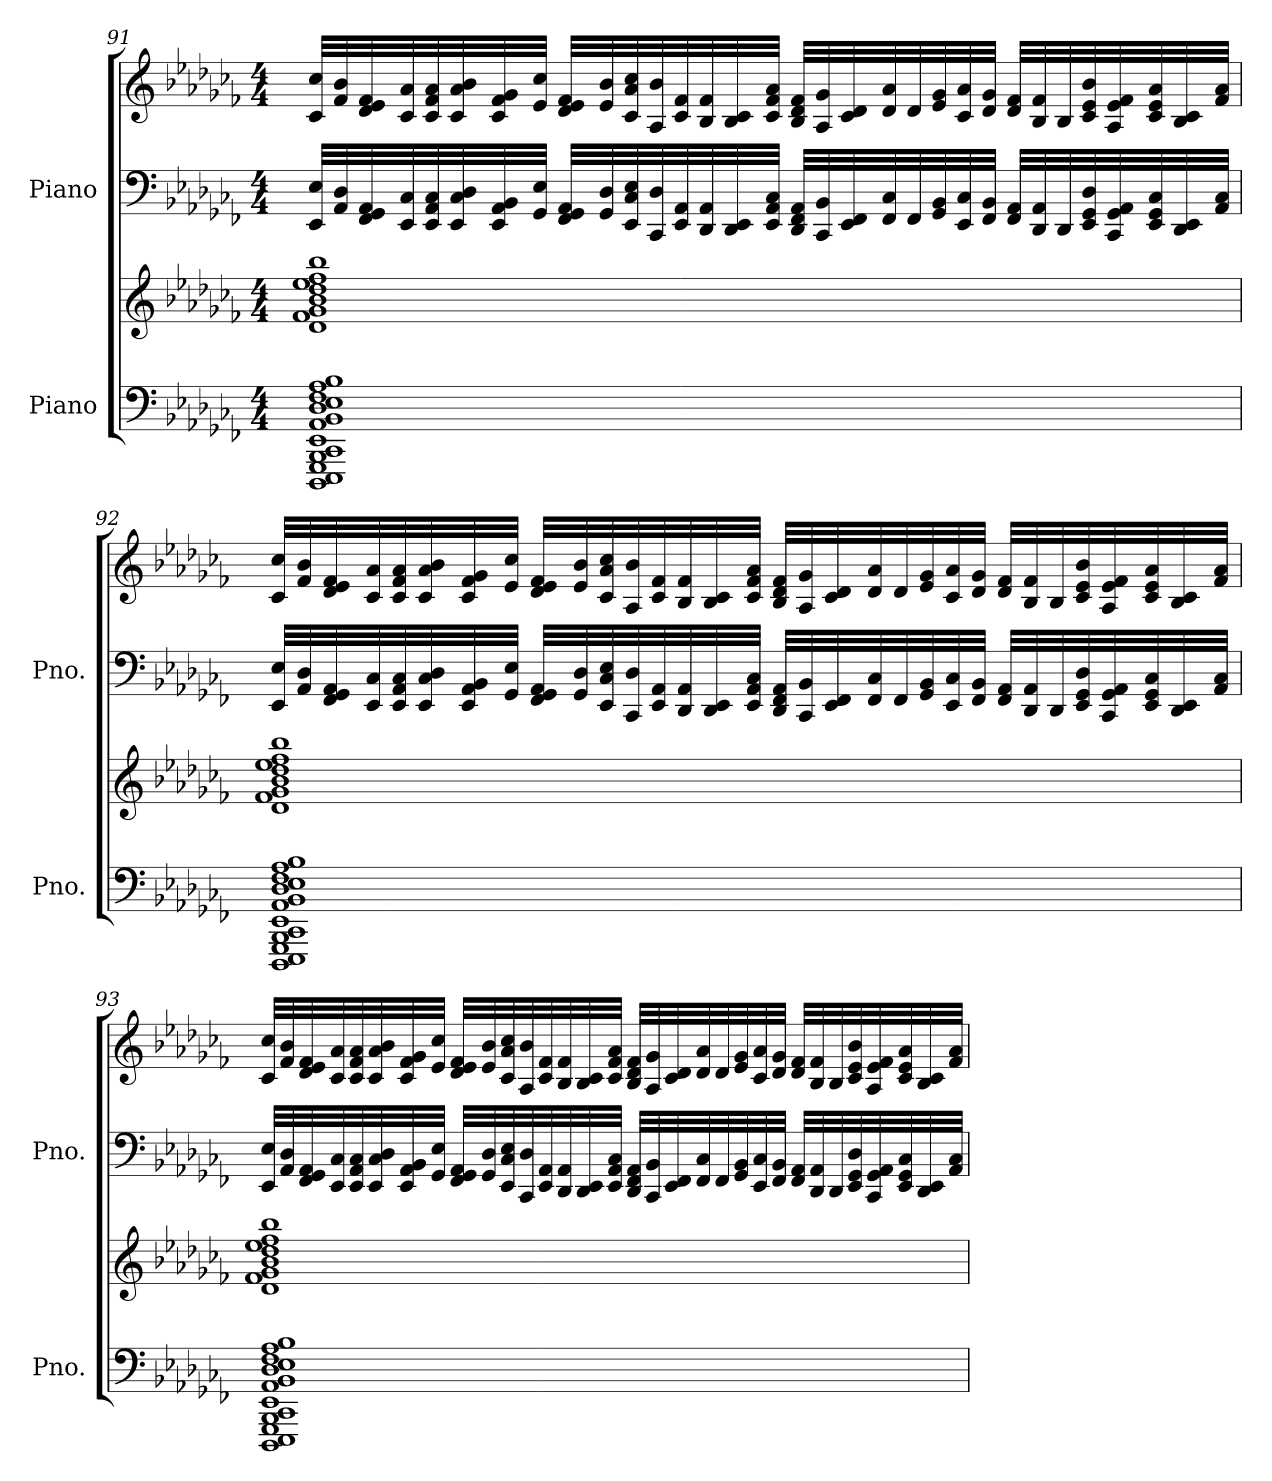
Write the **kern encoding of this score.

**kern	**kern	**kern	**kern
*part2	*part2	*part1	*part1
*staff4	*staff3	*staff2	*staff1
*I"Piano	*	*I"Piano	*
*I'Pno.	*	*I'Pno.	*
!!LO:LB:g=z
*clefF4	*clefG2	*clefF4	*clefG2
*ITrd14c24	*ITrd14c24	*ITrd-21c-36	*ITrd-21c-36
*k[b-e-a-d-g-c-f-]	*k[b-e-a-d-g-c-f-]	*k[b-e-a-d-g-c-f-]	*k[b-e-a-d-g-c-f-]
*M4/4	*M4/4	*M4/4	*M4/4
=91	=91	=91	=91
1DDDDD- 1EEEEE- 1GGGGG- 1BBBBB- 1CCCC- 1EEEE- 1AAAA- 1BBBB- 1DDD- 1EEE- 1FFF- 1AAA- 1BBB-	1DD- 1FF- 1GG- 1BB- 1D- 1E- 1F- 1B-	32ee-/ 32eee-/LLL	32cccc-/ 32ccccc-/LLL
.	.	32aa-/ 32ddd-/	32ffff-/ 32bbbb-/
.	.	32ff-/ 32gg-/ 32aa-/	32dddd-/ 32eeee-/ 32ffff-/
.	.	32ee-/ 32ccc-/	32cccc-/ 32aaaa-/
.	.	32ee-/ 32aa-/ 32ccc-/	32cccc-/ 32ffff-/ 32aaaa-/
.	.	32ee-/ 32ccc-/ 32ddd-/	32cccc-/ 32aaaa-/ 32bbbb-/
.	.	32ee-/ 32aa-/ 32bb-/	32cccc-/ 32ffff-/ 32gggg-/
.	.	32gg-/ 32eee-/JJJ	32eeee-/ 32ccccc-/JJJ
.	.	32ff-/ 32gg-/ 32aa-/LLL	32dddd-/ 32eeee-/ 32ffff-/LLL
.	.	32gg-/ 32ddd-/	32eeee-/ 32bbbb-/
.	.	32ee-/ 32ccc-/ 32eee-/	32cccc-/ 32aaaa-/ 32ccccc-/
.	.	32cc-/ 32ddd-/	32aaa-/ 32bbbb-/
.	.	32ee-/ 32aa-/	32cccc-/ 32ffff-/
.	.	32dd-/ 32aa-/	32bbb-/ 32ffff-/
.	.	32dd-/ 32ee-/	32bbb-/ 32cccc-/
.	.	32ee-/ 32aa-/ 32ccc-/JJJ	32cccc-/ 32ffff-/ 32aaaa-/JJJ
.	.	32dd-/ 32ff-/ 32aa-/LLL	32bbb-/ 32dddd-/ 32ffff-/LLL
.	.	32cc-/ 32bb-/	32aaa-/ 32gggg-/
.	.	32ee-/ 32ff-/	32cccc-/ 32dddd-/
.	.	32ff-/ 32ccc-/	32dddd-/ 32aaaa-/
.	.	32ff-/	32dddd-/
.	.	32gg-/ 32bb-/	32eeee-/ 32gggg-/
.	.	32ee-/ 32ccc-/	32cccc-/ 32aaaa-/
.	.	32ff-/ 32bb-/JJJ	32dddd-/ 32gggg-/JJJ
.	.	32ff-/ 32aa-/LLL	32dddd-/ 32ffff-/LLL
.	.	32dd-/ 32aa-/	32bbb-/ 32ffff-/
.	.	32dd-/	32bbb-/
.	.	32ee-/ 32gg-/ 32ddd-/	32cccc-/ 32eeee-/ 32bbbb-/
.	.	32cc-/ 32gg-/ 32aa-/	32aaa-/ 32eeee-/ 32ffff-/
.	.	32ee-/ 32gg-/ 32ccc-/	32cccc-/ 32eeee-/ 32aaaa-/
.	.	32dd-/ 32ee-/	32bbb-/ 32cccc-/
.	.	32aa-/ 32ccc-/JJJ	32ffff-/ 32aaaa-/JJJ
!!LO:LB:g=z
=92	=92	=92	=92
1DDDDD- 1EEEEE- 1GGGGG- 1BBBBB- 1CCCC- 1EEEE- 1AAAA- 1BBBB- 1DDD- 1EEE- 1FFF- 1AAA- 1BBB-	1DD- 1FF- 1GG- 1BB- 1D- 1E- 1F- 1B-	32ee-/ 32eee-/LLL	32cccc-/ 32ccccc-/LLL
.	.	32aa-/ 32ddd-/	32ffff-/ 32bbbb-/
.	.	32ff-/ 32gg-/ 32aa-/	32dddd-/ 32eeee-/ 32ffff-/
.	.	32ee-/ 32ccc-/	32cccc-/ 32aaaa-/
.	.	32ee-/ 32aa-/ 32ccc-/	32cccc-/ 32ffff-/ 32aaaa-/
.	.	32ee-/ 32ccc-/ 32ddd-/	32cccc-/ 32aaaa-/ 32bbbb-/
.	.	32ee-/ 32aa-/ 32bb-/	32cccc-/ 32ffff-/ 32gggg-/
.	.	32gg-/ 32eee-/JJJ	32eeee-/ 32ccccc-/JJJ
.	.	32ff-/ 32gg-/ 32aa-/LLL	32dddd-/ 32eeee-/ 32ffff-/LLL
.	.	32gg-/ 32ddd-/	32eeee-/ 32bbbb-/
.	.	32ee-/ 32ccc-/ 32eee-/	32cccc-/ 32aaaa-/ 32ccccc-/
.	.	32cc-/ 32ddd-/	32aaa-/ 32bbbb-/
.	.	32ee-/ 32aa-/	32cccc-/ 32ffff-/
.	.	32dd-/ 32aa-/	32bbb-/ 32ffff-/
.	.	32dd-/ 32ee-/	32bbb-/ 32cccc-/
.	.	32ee-/ 32aa-/ 32ccc-/JJJ	32cccc-/ 32ffff-/ 32aaaa-/JJJ
.	.	32dd-/ 32ff-/ 32aa-/LLL	32bbb-/ 32dddd-/ 32ffff-/LLL
.	.	32cc-/ 32bb-/	32aaa-/ 32gggg-/
.	.	32ee-/ 32ff-/	32cccc-/ 32dddd-/
.	.	32ff-/ 32ccc-/	32dddd-/ 32aaaa-/
.	.	32ff-/	32dddd-/
.	.	32gg-/ 32bb-/	32eeee-/ 32gggg-/
.	.	32ee-/ 32ccc-/	32cccc-/ 32aaaa-/
.	.	32ff-/ 32bb-/JJJ	32dddd-/ 32gggg-/JJJ
.	.	32ff-/ 32aa-/LLL	32dddd-/ 32ffff-/LLL
.	.	32dd-/ 32aa-/	32bbb-/ 32ffff-/
.	.	32dd-/	32bbb-/
.	.	32ee-/ 32gg-/ 32ddd-/	32cccc-/ 32eeee-/ 32bbbb-/
.	.	32cc-/ 32gg-/ 32aa-/	32aaa-/ 32eeee-/ 32ffff-/
.	.	32ee-/ 32gg-/ 32ccc-/	32cccc-/ 32eeee-/ 32aaaa-/
.	.	32dd-/ 32ee-/	32bbb-/ 32cccc-/
.	.	32aa-/ 32ccc-/JJJ	32ffff-/ 32aaaa-/JJJ
!!LO:PB:g=z
=93	=93	=93	=93
1DDDDD- 1EEEEE- 1GGGGG- 1BBBBB- 1CCCC- 1EEEE- 1AAAA- 1BBBB- 1DDD- 1EEE- 1FFF- 1AAA- 1BBB-	1DD- 1FF- 1GG- 1BB- 1D- 1E- 1F- 1B-	32ee-/ 32eee-/LLL	32cccc-/ 32ccccc-/LLL
.	.	32aa-/ 32ddd-/	32ffff-/ 32bbbb-/
.	.	32ff-/ 32gg-/ 32aa-/	32dddd-/ 32eeee-/ 32ffff-/
.	.	32ee-/ 32ccc-/	32cccc-/ 32aaaa-/
.	.	32ee-/ 32aa-/ 32ccc-/	32cccc-/ 32ffff-/ 32aaaa-/
.	.	32ee-/ 32ccc-/ 32ddd-/	32cccc-/ 32aaaa-/ 32bbbb-/
.	.	32ee-/ 32aa-/ 32bb-/	32cccc-/ 32ffff-/ 32gggg-/
.	.	32gg-/ 32eee-/JJJ	32eeee-/ 32ccccc-/JJJ
.	.	32ff-/ 32gg-/ 32aa-/LLL	32dddd-/ 32eeee-/ 32ffff-/LLL
.	.	32gg-/ 32ddd-/	32eeee-/ 32bbbb-/
.	.	32ee-/ 32ccc-/ 32eee-/	32cccc-/ 32aaaa-/ 32ccccc-/
.	.	32cc-/ 32ddd-/	32aaa-/ 32bbbb-/
.	.	32ee-/ 32aa-/	32cccc-/ 32ffff-/
.	.	32dd-/ 32aa-/	32bbb-/ 32ffff-/
.	.	32dd-/ 32ee-/	32bbb-/ 32cccc-/
.	.	32ee-/ 32aa-/ 32ccc-/JJJ	32cccc-/ 32ffff-/ 32aaaa-/JJJ
.	.	32dd-/ 32ff-/ 32aa-/LLL	32bbb-/ 32dddd-/ 32ffff-/LLL
.	.	32cc-/ 32bb-/	32aaa-/ 32gggg-/
.	.	32ee-/ 32ff-/	32cccc-/ 32dddd-/
.	.	32ff-/ 32ccc-/	32dddd-/ 32aaaa-/
.	.	32ff-/	32dddd-/
.	.	32gg-/ 32bb-/	32eeee-/ 32gggg-/
.	.	32ee-/ 32ccc-/	32cccc-/ 32aaaa-/
.	.	32ff-/ 32bb-/JJJ	32dddd-/ 32gggg-/JJJ
.	.	32ff-/ 32aa-/LLL	32dddd-/ 32ffff-/LLL
.	.	32dd-/ 32aa-/	32bbb-/ 32ffff-/
.	.	32dd-/	32bbb-/
.	.	32ee-/ 32gg-/ 32ddd-/	32cccc-/ 32eeee-/ 32bbbb-/
.	.	32cc-/ 32gg-/ 32aa-/	32aaa-/ 32eeee-/ 32ffff-/
.	.	32ee-/ 32gg-/ 32ccc-/	32cccc-/ 32eeee-/ 32aaaa-/
.	.	32dd-/ 32ee-/	32bbb-/ 32cccc-/
.	.	32aa-/ 32ccc-/JJJ	32ffff-/ 32aaaa-/JJJ
=	=	=	=
*-	*-	*-	*-
